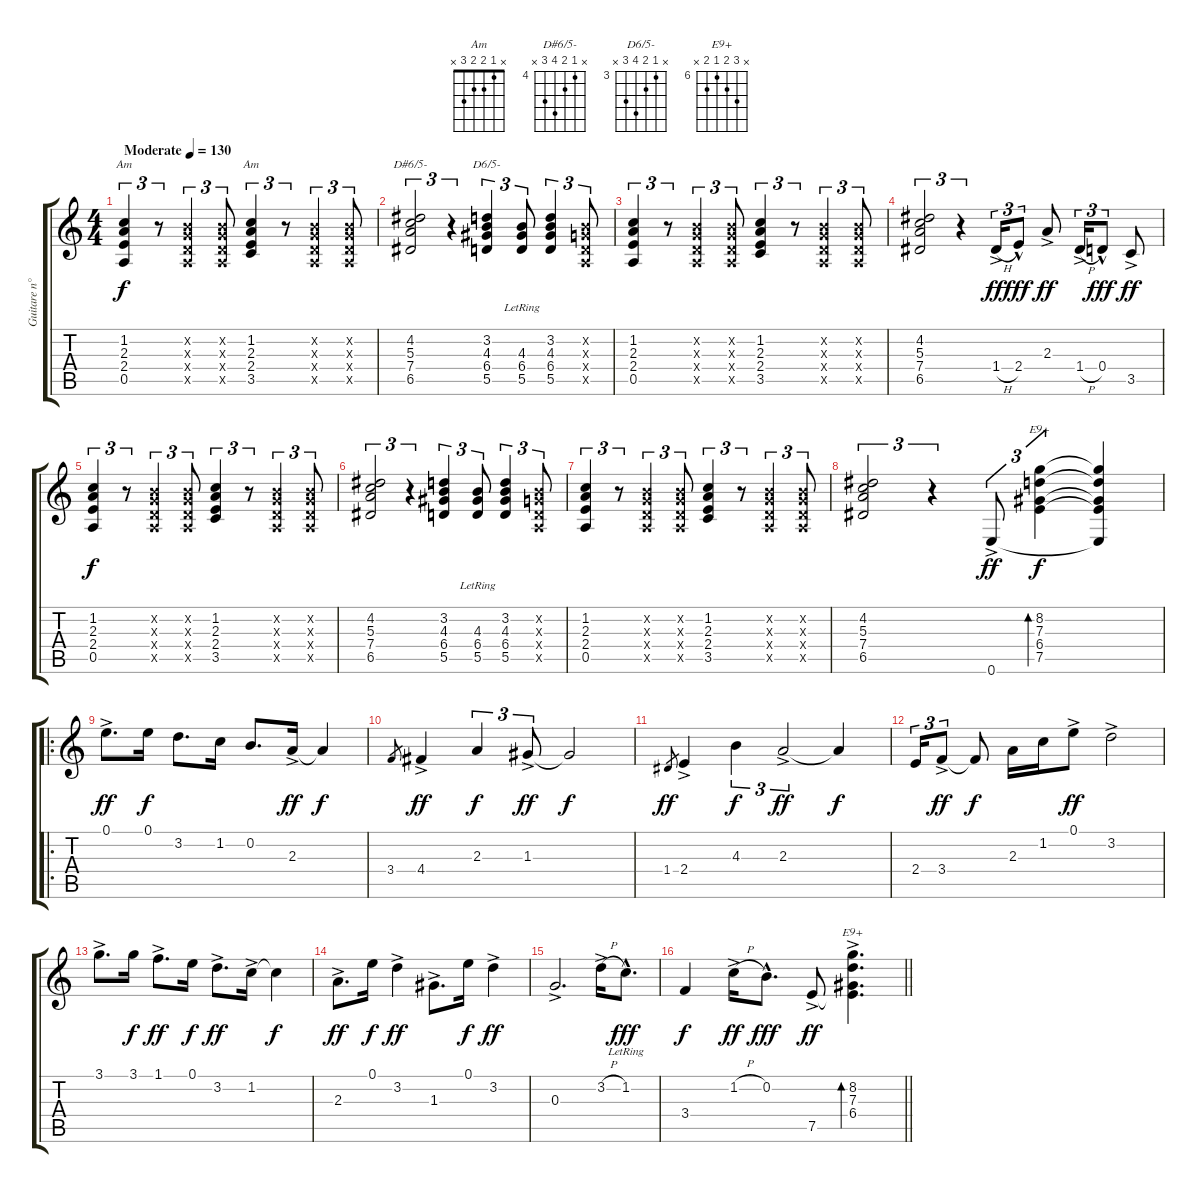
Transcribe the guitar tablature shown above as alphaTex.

\track ("Guitare n°1" "Guitare n°") {instrument acousticguitarsteel}
\staff {score tabs}
\tuning (E4 B3 G3 D3 A2 E2) {hide}
\chord ("Am" x 1 2 2 0 x)
\chord ("Am" x 1 2 2 3 x)
\chord ("D#6/5-" x 4 5 7 6 x) {firstfret 4}
\chord ("D6/5-" x 3 4 6 5 x) {firstfret 3}
\chord ("E9+" x 8 7 6 7 0) {firstfret 6}
\chord ("E9+" x 8 7 6 7 x) {firstfret 6}
\ts (4 4)
\tempo (130 "Moderate")
\clef g2
\ks c
(1.2 2.3 2.4 0.5).4{tu (3 2) ch "Am" dy f instrument acousticguitarsteel} r.8{tu (3 2)} (0.2{x} 0.3{x} 0.4{x} 0.5{x}).4{tu (3 2)} (0.2{x} 0.3{x} 0.4{x} 0.5{x}).8{tu (3 2)} (1.2 2.3 2.4 3.5).4{tu (3 2) ch "Am"} r.8{tu (3 2)} (0.2{x} 0.3{x} 0.4{x} 0.5{x}).4{tu (3 2)} (0.2{x} 0.3{x} 0.4{x} 0.5{x}).8{tu (3 2)} |
(4.2 5.3 7.4 6.5).2{tu (3 2) ch "D#6/5-"} r.4{tu (3 2)} (3.2 4.3 6.4 5.5).4{tu (3 2) ch "D6/5-"} (4.3 6.4 5.5{lr}).8{tu (3 2)} (3.2 4.3 6.4 5.5).4{tu (3 2)} (0.2{x} 0.3{x} 0.4{x} 0.5{x}).8{tu (3 2)} |
(1.2 2.3 2.4 0.5).4{tu (3 2)} r.8{tu (3 2)} (0.2{x} 0.3{x} 0.4{x} 0.5{x}).4{tu (3 2)} (0.2{x} 0.3{x} 0.4{x} 0.5{x}).8{tu (3 2)} (1.2 2.3 2.4 3.5).4{tu (3 2)} r.8{tu (3 2)} (0.2{x} 0.3{x} 0.4{x} 0.5{x}).4{tu (3 2)} (0.2{x} 0.3{x} 0.4{x} 0.5{x}).8{tu (3 2)} |
(4.2 5.3 7.4 6.5).2{tu (3 2)} r.4{tu (3 2)} 1.4{h ac}.16{tu (3 2) dy ff} 2.4{hac}.8{tu (3 2) dy fff} 2.3{ac}.8{dy ff} 1.4{h ac}.16{tu (3 2)} 0.4{hac}.8{tu (3 2) dy fff} 3.5{ac}.8{dy ff} |
(1.2 2.3 2.4 0.5).4{tu (3 2) dy f} r.8{tu (3 2)} (0.2{x} 0.3{x} 0.4{x} 0.5{x}).4{tu (3 2)} (0.2{x} 0.3{x} 0.4{x} 0.5{x}).8{tu (3 2)} (1.2 2.3 2.4 3.5).4{tu (3 2)} r.8{tu (3 2)} (0.2{x} 0.3{x} 0.4{x} 0.5{x}).4{tu (3 2)} (0.2{x} 0.3{x} 0.4{x} 0.5{x}).8{tu (3 2)} |
(4.2 5.3 7.4 6.5).2{tu (3 2)} r.4{tu (3 2)} (3.2 4.3 6.4 5.5).4{tu (3 2)} (4.3 6.4 5.5{lr}).8{tu (3 2)} (3.2 4.3 6.4 5.5).4{tu (3 2)} (0.2{x} 0.3{x} 0.4{x} 0.5{x}).8{tu (3 2)} |
(1.2 2.3 2.4 0.5).4{tu (3 2)} r.8{tu (3 2)} (0.2{x} 0.3{x} 0.4{x} 0.5{x}).4{tu (3 2)} (0.2{x} 0.3{x} 0.4{x} 0.5{x}).8{tu (3 2)} (1.2 2.3 2.4 3.5).4{tu (3 2)} r.8{tu (3 2)} (0.2{x} 0.3{x} 0.4{x} 0.5{x}).4{tu (3 2)} (0.2{x} 0.3{x} 0.4{x} 0.5{x}).8{tu (3 2)} |
(4.2 5.3 7.4 6.5).2{tu (3 2)} r.4{tu (3 2)} 0.6{ac}.8{tu (3 2) dy ff} (8.2 7.3 6.4 7.5).4{tu (3 2) bd 240 ch "E9+" dy f} (8.2{t} 7.3{t} 6.4{t} 7.5{t} 0.6{t}).4 |
\ro
0.1{ac}.8{d dy ff volume 7 balance 11 instrument electricguitarjazz} 0.1.16{dy f} 3.2.8{d} 1.2.16 0.2.8{d} 2.3{ac}.16{dy ff} 2.3{t}.4{dy f} |
3.4.8{gr} 4.4{ac}.4{dy ff} 2.3.4{tu (3 2) dy f} 1.3{ac}.8{tu (3 2) dy ff} 1.3{t}.2{dy f} |
1.4.8{gr dy ff} 2.4{ac}.4 4.3.4{tu (3 2) dy f} 2.3{ac}.2{tu (3 2) dy ff} 2.3{t}.4{dy f} |
2.4.16{tu (3 2)} 3.4{ac}.8{tu (3 2) dy ff} 3.4{t}.8{dy f} 2.3.16 1.2.16 0.1{ac}.8{dy ff} 3.2{ac}.2 |
3.1{ac}.8{d} 3.1.16{dy f} 1.1{ac}.8{d dy ff} 0.1.16{dy f} 3.2{ac}.8{d dy ff} 1.2{ac}.16 1.2{t}.4{dy f} |
2.3{ac}.8{d dy ff} 0.1.16{dy f} 3.2{ac}.4{dy ff} 1.3{ac}.8{d} 0.1.16{dy f} 3.2{ac}.4{dy ff} |
0.3{ac}.2{d} 3.2{h ac}.16 1.2{hac lr}.8{d dy fff} |
\barLineRight lightlight
3.4.4{dy f} 1.2{h ac}.16{dy ff} 0.2{hac}.8{d dy fff} 7.5{ac}.8{dy ff} (8.2{ac} 7.3 6.4 7.5{t}).4{d bd 480 ch "E9+"}
